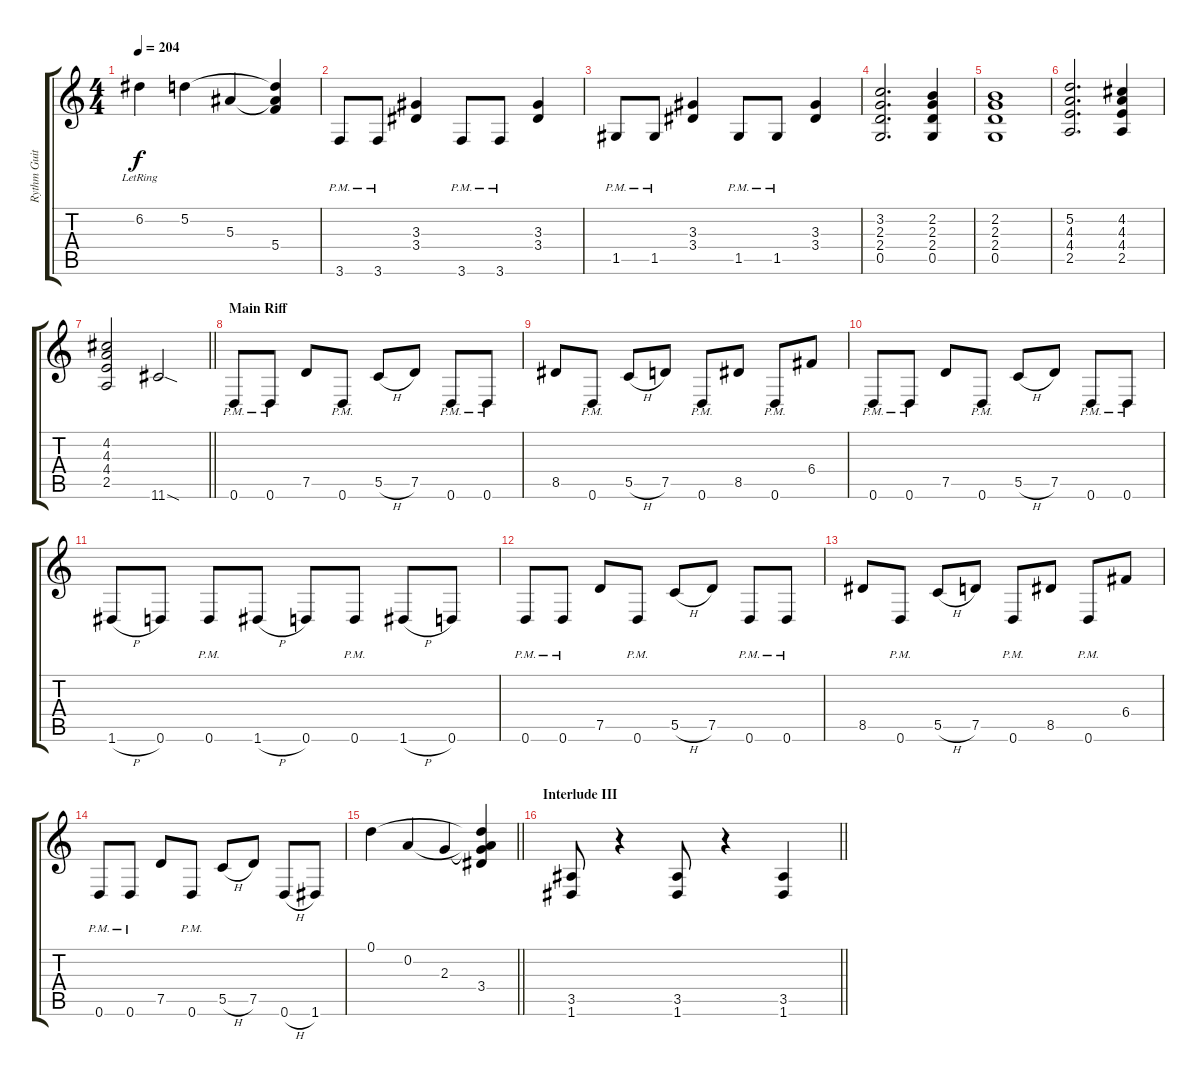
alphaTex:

\track ("Rythm Guitar II" "Rythm Guit") {instrument overdrivenguitar}
\staff {score tabs}
\tuning (D4 A3 F3 C3 G2 D2) {hide}
\ts (4 4)
\tempo 204
\clef g2
\ks c
6.2{lr}.4{dy f} 5.2.4 5.3.4 (5.2{t} 5.3{t} 5.4).4 |
3.6{pm}.8 3.6{pm}.8 (3.3 3.4).4 3.6{pm}.8 3.6{pm}.8 (3.3 3.4).4 |
1.5{pm}.8 1.5{pm}.8 (3.3 3.4).4 1.5{pm}.8 1.5{pm}.8 (3.3 3.4).4 |
(3.2 2.3 2.4 0.5).2{d} (2.2 2.3 2.4 0.5).4 |
(2.2 2.3 2.4 0.5).1 |
(5.2 4.3 4.4 2.5).2{d} (4.2 4.3 4.4 2.5).4 |
\barLineRight lightlight
(4.2 4.3 4.4 2.5).2 11.6{sod}.2 |
\section ("" "Main Riff")
0.6{pm}.8 0.6{pm}.8 7.5.8 0.6{pm}.8 5.5{h}.8 7.5.8 0.6{pm}.8 0.6{pm}.8 |
8.5.8 0.6{pm}.8 5.5{h}.8 7.5.8 0.6{pm}.8 8.5.8 0.6{pm}.8 6.4.8 |
0.6{pm}.8 0.6{pm}.8 7.5.8 0.6{pm}.8 5.5{h}.8 7.5.8 0.6{pm}.8 0.6{pm}.8 |
1.6{h}.8 0.6.8 0.6{pm}.8 1.6{h}.8 0.6.8 0.6{pm}.8 1.6{h}.8 0.6.8 |
0.6{pm}.8 0.6{pm}.8 7.5.8 0.6{pm}.8 5.5{h}.8 7.5.8 0.6{pm}.8 0.6{pm}.8 |
8.5.8 0.6{pm}.8 5.5{h}.8 7.5.8 0.6{pm}.8 8.5.8 0.6{pm}.8 6.4.8 |
0.6{pm}.8 0.6{pm}.8 7.5.8 0.6{pm}.8 5.5{h}.8 7.5.8 0.6{h}.8 1.6.8 |
\barLineRight lightlight
0.1.4 0.2.4 2.3.4 (0.1{t} 0.2{t} 2.3{t} 3.4).4 |
\section ("" "Interlude III")
\barLineRight lightlight
(3.5 1.6).8 r.4 (3.5 1.6).8 r.4 (3.5 1.6).4
